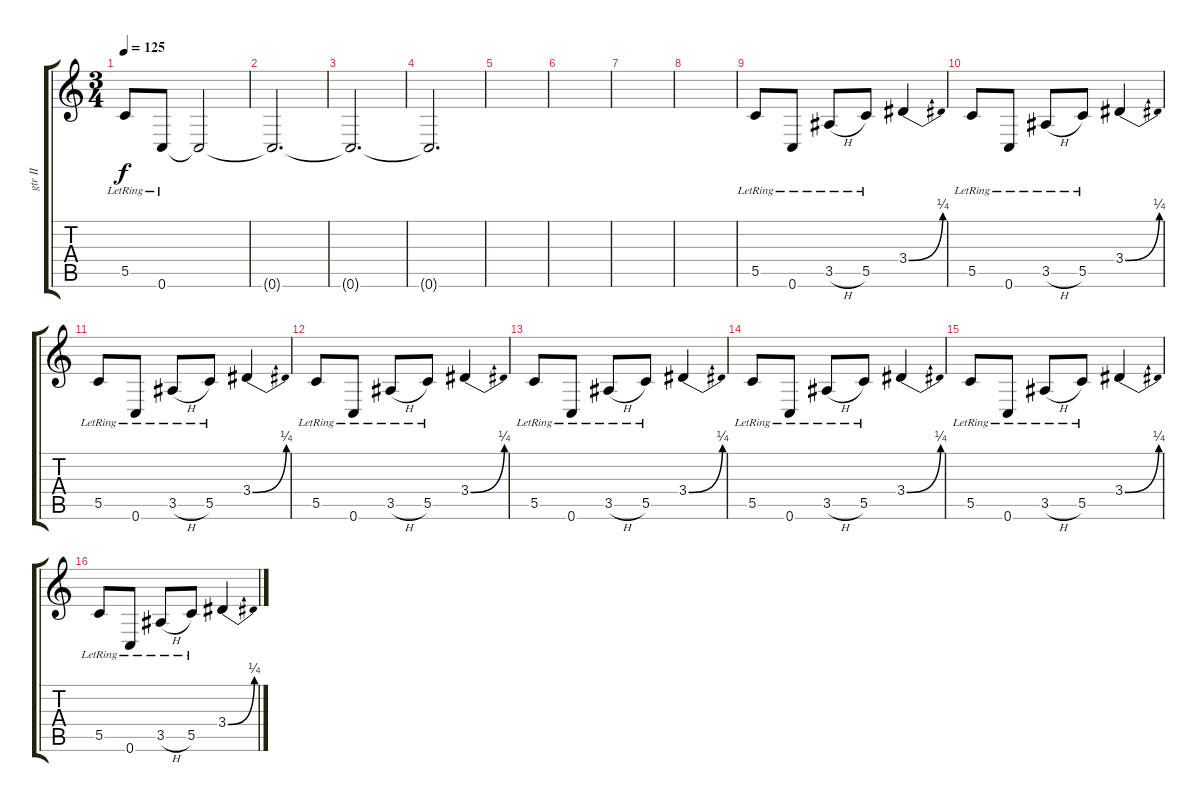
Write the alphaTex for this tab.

\track ("gtr II" "gtr II") {instrument electricguitarjazz}
\staff {score tabs}
\tuning (D4 A3 F3 C3 G2 C2) {hide}
\ts (3 4)
\tempo 125
\clef g2
\ks c
5.5{lr}.8{dy f} 0.6{lr}.8 0.6{t}.2 |
0.6{t}.2{d} |
0.6{t}.2{d} |
0.6{t}.2{d} |
|
|
|
|
5.5{lr}.8 0.6{lr}.8 3.5{h lr}.8 5.5{lr}.8 3.4{be (bend 0 0 60 1)}.4 |
5.5{lr}.8 0.6{lr}.8 3.5{h lr}.8 5.5{lr}.8 3.4{be (bend 0 0 60 1)}.4 |
5.5{lr}.8 0.6{lr}.8 3.5{h lr}.8 5.5{lr}.8 3.4{be (bend 0 0 60 1)}.4 |
5.5{lr}.8 0.6{lr}.8 3.5{h lr}.8 5.5{lr}.8 3.4{be (bend 0 0 60 1)}.4 |
5.5{lr}.8 0.6{lr}.8 3.5{h lr}.8 5.5{lr}.8 3.4{be (bend 0 0 60 1)}.4 |
5.5{lr}.8 0.6{lr}.8 3.5{h lr}.8 5.5{lr}.8 3.4{be (bend 0 0 60 1)}.4 |
5.5{lr}.8 0.6{lr}.8 3.5{h lr}.8 5.5{lr}.8 3.4{be (bend 0 0 60 1)}.4 |
5.5{lr}.8 0.6{lr}.8 3.5{h lr}.8 5.5{lr}.8 3.4{be (bend 0 0 60 1)}.4
